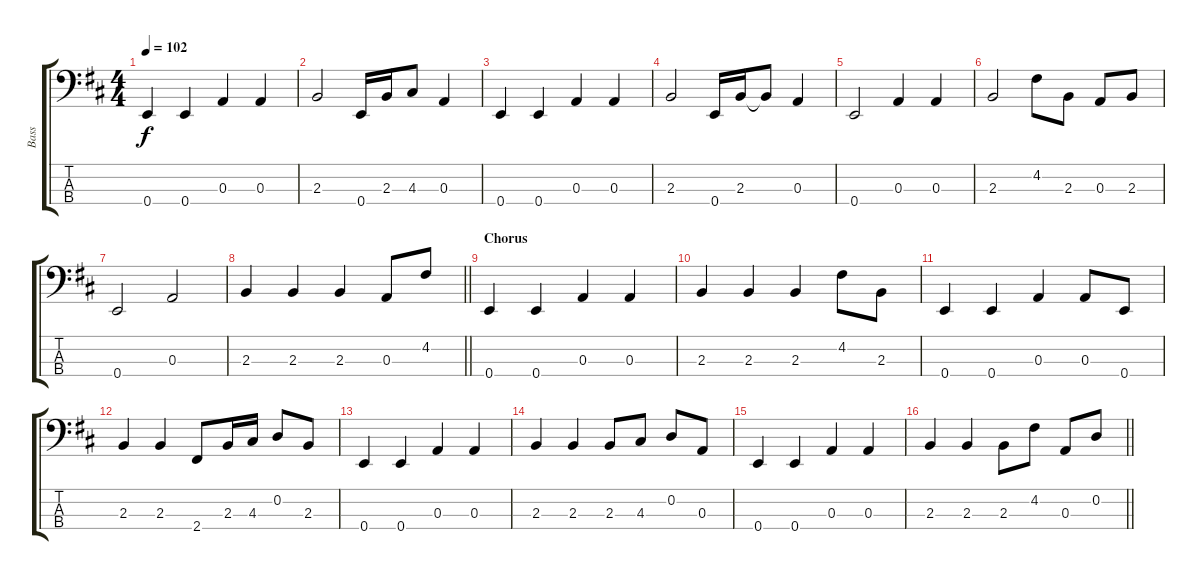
\track ("Bass" "Bass") {instrument electricbasspick}
\staff {score tabs}
\tuning (G2 D2 A1 E1) {hide}
\ts (4 4)
\tempo 102
\clef f4
\ks d
0.4.4{dy f} 0.4.4 0.3.4 0.3.4 |
2.3.2 0.4.16 2.3.16 4.3.8 0.3.4 |
0.4.4 0.4.4 0.3.4 0.3.4 |
2.3.2 0.4.16 2.3.16 2.3{t}.8 0.3.4 |
0.4.2 0.3.4 0.3.4 |
2.3.2 4.2.8 2.3.8 0.3.8 2.3.8 |
0.4.2 0.3.2 |
\barLineRight lightlight
2.3.4 2.3.4 2.3.4 0.3.8 4.2.8 |
\section ("" "Chorus")
0.4.4 0.4.4 0.3.4 0.3.4 |
2.3.4 2.3.4 2.3.4 4.2.8 2.3.8 |
0.4.4 0.4.4 0.3.4 0.3.8 0.4.8 |
2.3.4 2.3.4 2.4.8 2.3.16 4.3.16 0.2.8 2.3.8 |
0.4.4 0.4.4 0.3.4 0.3.4 |
2.3.4 2.3.4 2.3.8 4.3.8 0.2.8 0.3.8 |
0.4.4 0.4.4 0.3.4 0.3.4 |
\barLineRight lightlight
2.3.4 2.3.4 2.3.8 4.2.8 0.3.8 0.2.8
